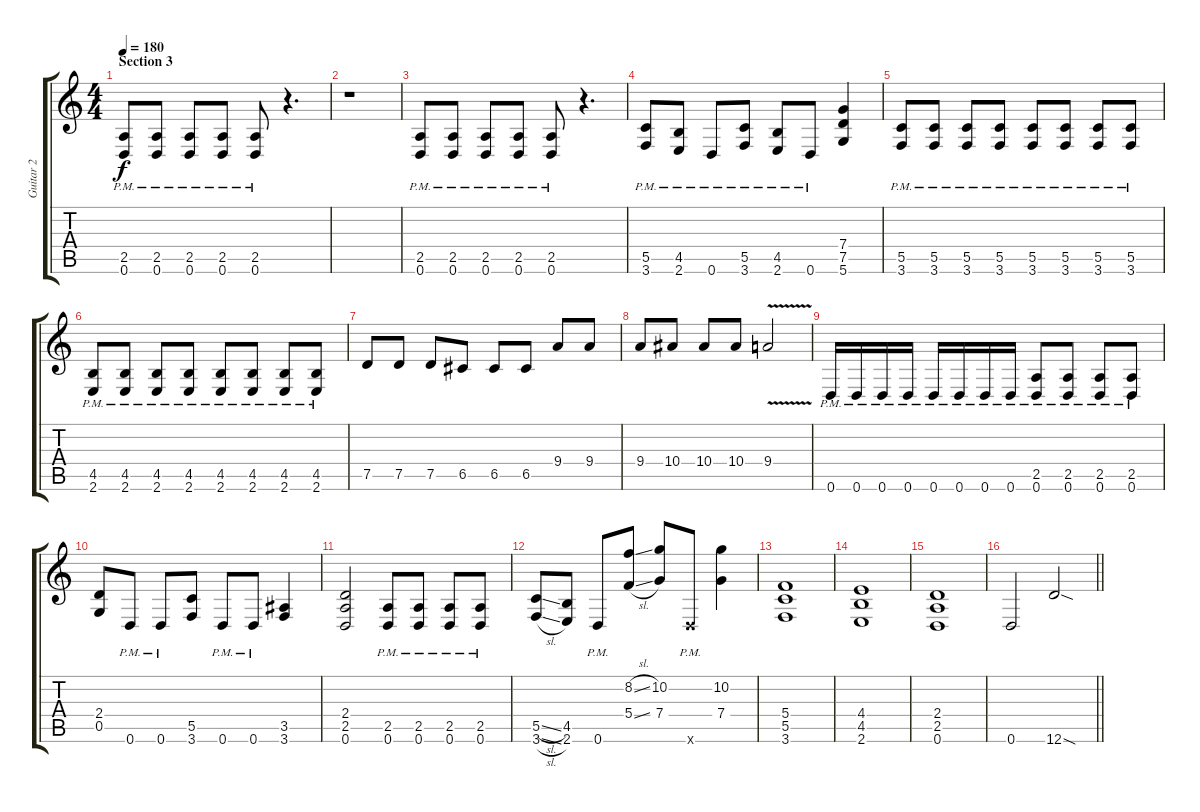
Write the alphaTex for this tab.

\track ("Guitar 2" "Guitar 2") {instrument overdrivenguitar}
\staff {score tabs}
\tuning (D4 A3 F3 C3 G2 D2) {hide}
\ts (4 4)
\section ("" "Section 3")
\tempo 180
\clef g2
\ks c
(2.5{pm} 0.6{pm}).8{dy f} (2.5{pm} 0.6{pm}).8 (2.5{pm} 0.6{pm}).8 (2.5{pm} 0.6{pm}).8 (2.5{pm} 0.6{pm}).8 r.4{d} |
r.1 |
(2.5{pm} 0.6{pm}).8 (2.5{pm} 0.6{pm}).8 (2.5{pm} 0.6{pm}).8 (2.5{pm} 0.6{pm}).8 (2.5{pm} 0.6{pm}).8 r.4{d} |
(5.5{pm} 3.6{pm}).8 (4.5{pm} 2.6{pm}).8 0.6{pm}.8 (5.5{pm} 3.6{pm}).8 (4.5{pm} 2.6{pm}).8 0.6{pm}.8 (7.4 7.5 5.6).4 |
(5.5{pm} 3.6{pm}).8 (5.5{pm} 3.6{pm}).8 (5.5{pm} 3.6{pm}).8 (5.5{pm} 3.6{pm}).8 (5.5{pm} 3.6{pm}).8 (5.5{pm} 3.6{pm}).8 (5.5{pm} 3.6{pm}).8 (5.5{pm} 3.6{pm}).8 |
(4.5{pm} 2.6{pm}).8 (4.5{pm} 2.6{pm}).8 (4.5{pm} 2.6{pm}).8 (4.5{pm} 2.6{pm}).8 (4.5{pm} 2.6{pm}).8 (4.5{pm} 2.6{pm}).8 (4.5{pm} 2.6{pm}).8 (4.5{pm} 2.6{pm}).8 |
7.5.8 7.5.8 7.5.8 6.5.8 6.5.8 6.5.8 9.4.8 9.4.8 |
9.4.8 10.4.8 10.4.8 10.4.8 9.4{v}.2 |
0.6{pm}.16 0.6{pm}.16 0.6{pm}.16 0.6{pm}.16 0.6{pm}.16 0.6{pm}.16 0.6{pm}.16 0.6{pm}.16 (2.5{pm} 0.6{pm}).8 (2.5{pm} 0.6{pm}).8 (2.5{pm} 0.6{pm}).8 (2.5{pm} 0.6{pm}).8 |
(2.4 0.5).8 0.6{pm}.8 0.6{pm}.8 (5.5 3.6).8 0.6{pm}.8 0.6{pm}.8 (3.5 3.6).4 |
(2.4 2.5 0.6).2 (2.5{pm} 0.6{pm}).8 (2.5{pm} 0.6{pm}).8 (2.5{pm} 0.6{pm}).8 (2.5{pm} 0.6{pm}).8 |
(5.5{sl} 3.6{sl}).8 (4.5 2.6).8 0.6{pm}.8 (8.2{sl} 5.4{sl}).8 (10.2 7.4).8 0.6{pm x}.8 (10.2 7.4).4 |
(5.4 5.5 3.6).1 |
(4.4 4.5 2.6).1 |
(2.4 2.5 0.6).1 |
\barLineRight lightlight
0.6.2 12.6{sod}.2
